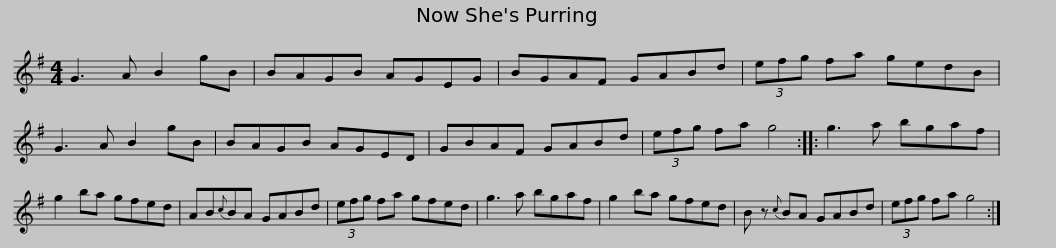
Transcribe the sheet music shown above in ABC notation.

X:1
L:1/8
M:4/4
I:linebreak $
K:G
V:1 treble
V:1
 G3 A B2 gB | BAGB AGEG | BGAF GABd | (3efg fa gedB | G3 A B2 gB | %5
 BAGB AGED |$ GBAF GABd | (3efg fa g4 :: g3 a bgaf | g2 ba gfed | %10
 AB{c}BA GABd |$ (3efg fa gfed | g3 a bgaf | g2 ba gfed | B z{c}BA GABd | %15
 (3efg fa g4 :| %16
